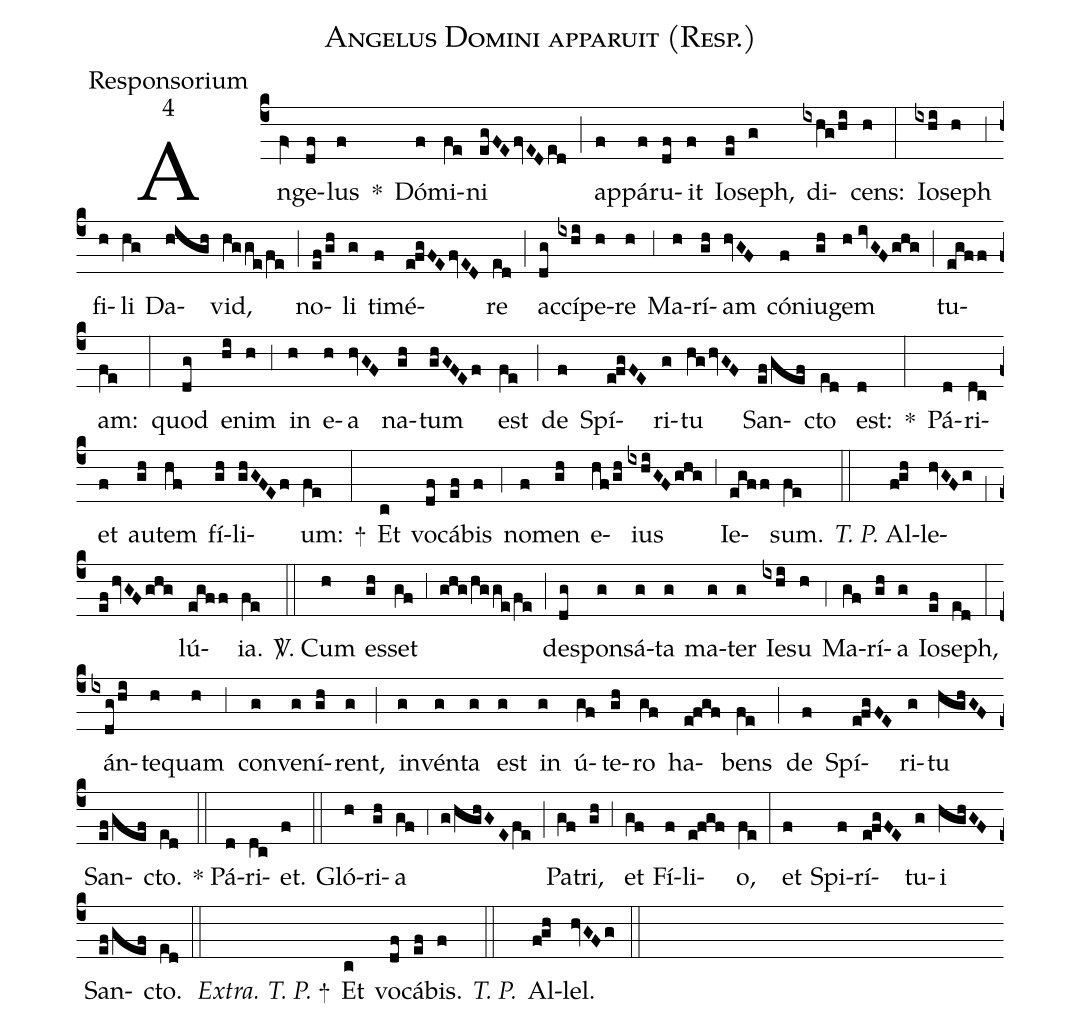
name:Angelus Domini apparuit (Resp.);
office-part:Responsorium;
mode:4;
%%
(c4) An(fV>)ge(df)lus(f) *() Dó(f)mi(fe)ni(egFE/fvED/ed) (;) ap(f)pá(f)ru(df)it(f) Io(ef)seph,(g) di(ixhg/hi)cens:(h) (:) Io(ixhi)seph(h) (;3) fi(h)li(hg) Da(high)vid,(hgge/fe) (;) no(ef/gh)li(g) ti(f)mé(e!fgFE/fvED)re(ed) (;) ac(dg)cí(ixhi)pe(h)re(h) (;3) Ma(h)rí(gh)am(hvGF) cón(f)iu(gh)gem(h//ivGF/ghg) (;) tu(egff)am:(fe) (:) quod(dg) e(hi)nim(h) (;3) in(h) e(h)a(hvGF) na(gh)tum(ghGFEf) est(fe) (;) de(f) Spí(e!fgFE)ri(g)tu(hg/hvGF) San(ef/gef)cto(ed) est:(d) *(:) Pá(d)ri(dc)et(f) au(gh)tem(hf) fí(gh)li(ghGFEf)um:(fe) +(:) Et(c) vo(df)cá(ef)bis(f) (;4) no(f)men(gh) e(hf/gh)ius(ixhiGFghg) (;3) Ie(egff)sum.(fe) (::)

<i>T. P.</i> Al(f!gh)le(hvGFg)(;1)(ef/hvGF/ghg)lú(egff)ia.(fe) (::)

<sp>V/</sp>. Cum(h) es(gh)set(gf) (;3) (ghg/hgge/fe) (;) de(dg)spon(g)sá(g)ta(g) ma(g)ter(g) Ie(ixhi)su(h) (;4) Ma(gf)rí(gh)a(g) Io(ef)seph,(ed) (:) án(ixdg/hi)te(h)quam(h) (;3) con(g)ve(g)ní(gh)rent,(g) (;) in(g)vén(g)ta(g) est(g) in(g) ú(gf)te(gh)ro(gf) ha(e!fgf)bens(fe) (;) de(f) Spí(e!fgFE)ri(g)tu(hghGF) San(ef/gef)cto.(ed) (::)

* Pá(d)ri(dc)et.(f) (::)

Gló(h)ri(gh)a(gf) (;4) (g/hghGEfe) (;) Pa(gf)tri,(gh) (,3) et(gf) Fí(f)li(e!fgf)o,(fe) (:) et(f) Spi(f)rí(e!fgFE)tu(g)i(hghGF) San(ef/gef)cto.(ed) (::)

<i>Extra. T. P.</i> +() Et(c) vo(df)cá(ef)bis.(f)

<i>T. P.</i>(::) Al(f!gh)lel.(hvGFg) (::)
